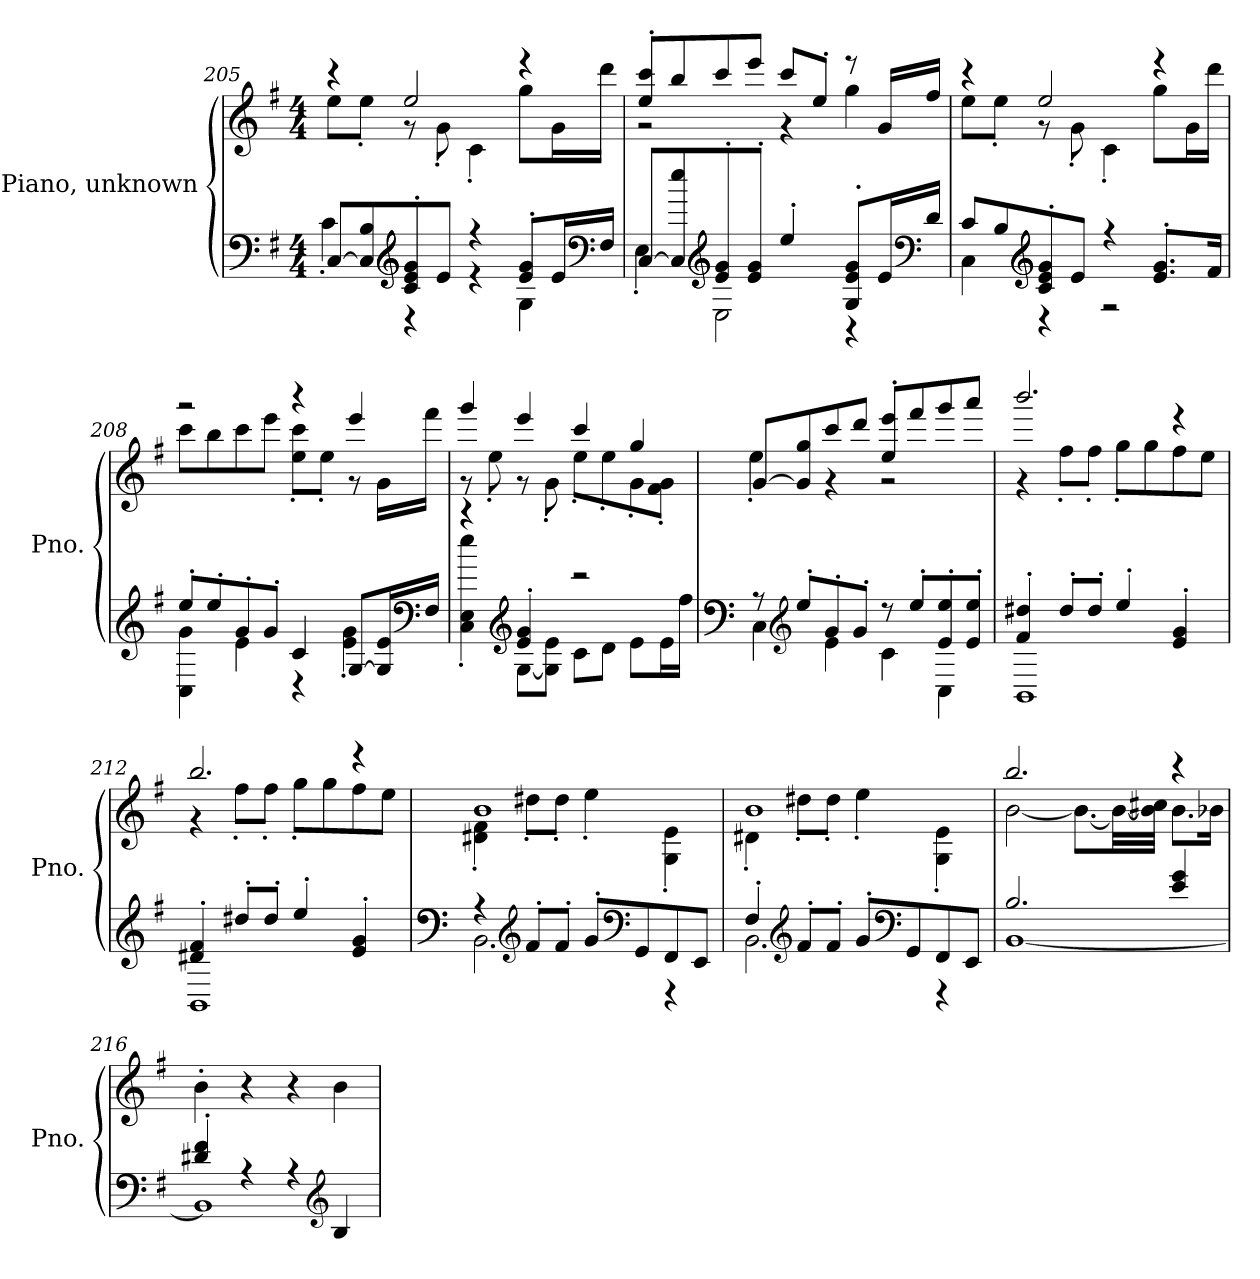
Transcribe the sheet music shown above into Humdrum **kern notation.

**kern	**kern
*part1	*part1
*staff2	*staff1
*I"Piano, unknown	*
*I'Pno.	*
*clefF4	*clefG2
*k[f#]	*k[f#]
*M4/4	*M4/4
=205	=205
*^	*^
[8C/L	4c'\	4r	8ee\L
8C/] 8B/	.	.	8ee'\J
*clefG2	*	*	*
8c/' 8e/' 8g/'	4r	2ee/	8r
8e/J	.	.	8g'\
4r	4r	.	4c'\
8e/' 8g/'L	4G\	4r	8gg\L
16e/L	.	.	16g\L
*clefF4	*	*	*
16F#/JJ	.	.	16ddd\JJ
=206	=206	=206	=206
[8C/L	4E'\	8ee/' 8ccc/'L	2r
8C/] 8ee/	.	8bb/	.
*clefG2	*	*	*
8e/' 8g/'	2E\	8ccc/	.
8e/' 8g/'J	.	8eee/J	.
4ee'/	.	8ccc/L	4r
.	.	8ee'/J	.
8G/' 8e/' 8g/'L	4r	8r	4gg\
16e/L	.	16g/LL	.
*clefF4	*	*	*
16d/JJ	.	16ff#/JJ	.
!!LO:PB:g=z	!!
=207	=207	=207	=207
8c/L	4C\	4r	8ee\L
8B/	.	.	8ee'\J
*clefG2	*	*	*
8c/' 8e/' 8g/'	4r	2ee/	8r
8e/J	.	.	8g'\
4r	2r	.	4c'\
8.e/' 8.g/'L	.	4r	8gg\L
.	.	.	16g\L
16f#/Jk	.	.	16ddd\JJ
=208	=208	=208	=208
8ee'/L	4C\ 4g\	2r	8ccc\L
8ee'/	.	.	8bb\
8g'/	4e\	.	8ccc\
8g'/J	.	.	8eee\J
4c/	4r	4r	8ee\' 8ccc\'L
.	.	.	8ee'\J
[8G/L	4e\' 4g\'	4eee/	8r
16G/] 16e/L	.	.	16g\LL
*clefF4	*	*	*
16F#/JJ	.	.	16fff#\JJ
=209	=209	=209	=209
4r	4C\' 4E\' 4ee\'	4ggg/	8r
.	.	.	8ee'\
*clefG2	*	*	*
4e/' 4g/'	[8G\L	4eee/	8r
.	8G\] 8e\J	.	8g'\
2r	8c\L	4ccc/	8ee'\L
.	8d\J	.	8ee'\
.	8e\L	4gg/	8g'\
.	16e\L	.	8f#\' 8g\'J
.	16ff#\JJ	.	.
!!LO:LB:g=z	!!
=210	=210	=210	=210
*clefF4	*	*	*
8r	4C\	[8g/L	4ee'\
*clefG2	*	*	*
8ee'/L	.	8g/] 8gg/	.
8g'/	4e\	8ccc/	4r
8g'/J	.	8ddd/J	.
8r	4c\	8ee/' 8eee/'L	2r
8ee'/L	.	8fff#/	.
8e/' 8ee/'	4C\	8ggg/	.
8e/' 8ee/'J	.	8aaa/J	.
=211	=211	=211	=211
4f#/' 4dd#X/'	1BB	2.bbb/	4r
8dd#'/L	.	.	8ff#'\L
8dd#'/J	.	.	8ff#'\J
4ee'/	.	.	8gg'\L
.	.	.	8gg\
4e/' 4g/'	.	4r	8ff#\
.	.	.	8ee\J
=212	=212	=212	=212
4d#X/' 4f#/'	1BB	2.bb/	4r
8dd#X'/L	.	.	8ff#'\L
8dd#'/J	.	.	8ff#'\J
4ee'/	.	.	8gg'\L
.	.	.	8gg\
4e/' 4g/'	.	4r	8ff#\
.	.	.	8ee\J
=213	=213	=213	=213
*clefF4	*	*	*
4r	2.BB\	1b	4d#X\' 4f#\'
*clefG2	*	*	*
8f#'/L	.	.	8dd#X'\L
8f#'/J	.	.	8dd#'\J
8g'/L	.	.	4ee'\
*clefF4	*	*	*
8GG/	.	.	.
8FF#/	4r	.	4G\' 4e\'
8EE/J	.	.	.
!!LO:LB:g=z	!!
=214	=214	=214	=214
4F#'/	2.BB\	1b	4d#X'\
*clefG2	*	*	*
8f#'/L	.	.	8dd#X'\L
8f#'/J	.	.	8dd#'\J
8g'/L	.	.	4ee'\
*clefF4	*	*	*
8GG/	.	.	.
8FF#/	4r	.	4G\' 4e\'
8EE/J	.	.	.
=215	=215	=215	=215
2.B/	[1BB	2.bb/	[2b\
.	.	.	8.b\L_
.	.	.	32b\LL_
.	.	.	32b\] 32cc#X\JJJ
4e/ 4g/	.	4r	8.b\L
.	.	.	16b-X\Jk
*	*	*v	*v
=216	=216	=216
4d#X/' 4f#/'	1BB]	4b'\
4r	.	4r
4r	.	4r
*clefG2	*	*
4B/	.	4b\
*v	*v	*
=	=
*-	*-
